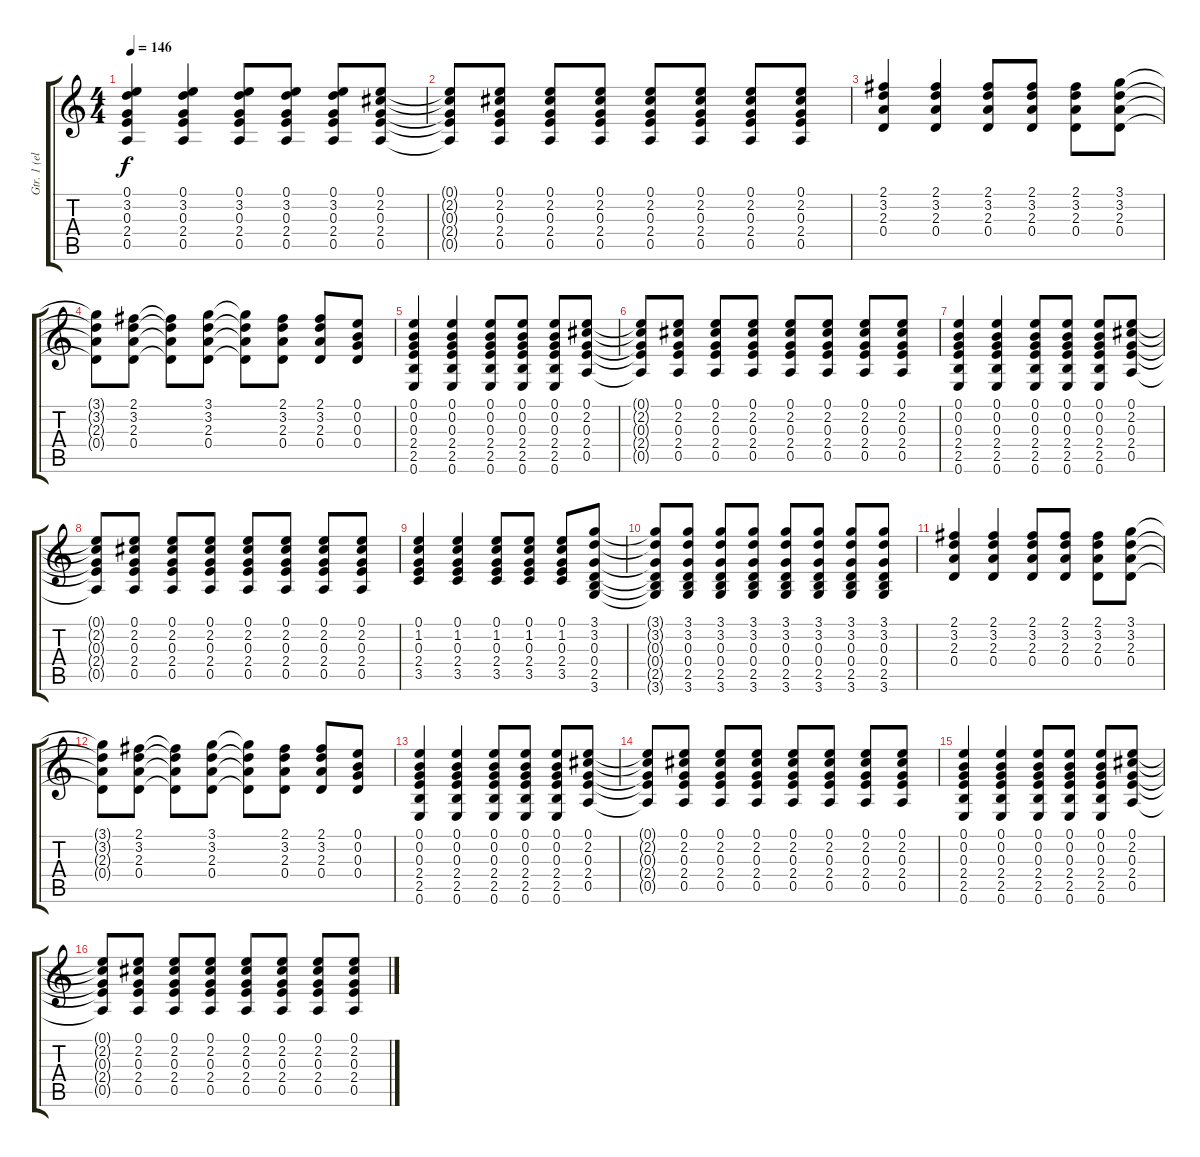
\track ("Gtr. 1 (electric)" "Gtr. 1 (el") {instrument distortionguitar}
\staff {score tabs}
\tuning (E4 B3 G3 D3 A2 E2) {hide}
\ts (4 4)
\tempo 146
\clef g2
\ks c
(0.1 3.2 0.3 2.4 0.5).4{dy f} (0.1 3.2 0.3 2.4 0.5).4 (0.1 3.2 0.3 2.4 0.5).8 (0.1 3.2 0.3 2.4 0.5).8 (0.1 3.2 0.3 2.4 0.5).8 (0.1 2.2 0.3 2.4 0.5).8 |
(0.1{t} 2.2{t} 0.3{t} 2.4{t} 0.5{t}).8 (0.1 2.2 0.3 2.4 0.5).8 (0.1 2.2 0.3 2.4 0.5).8 (0.1 2.2 0.3 2.4 0.5).8 (0.1 2.2 0.3 2.4 0.5).8 (0.1 2.2 0.3 2.4 0.5).8 (0.1 2.2 0.3 2.4 0.5).8 (0.1 2.2 0.3 2.4 0.5).8 |
(2.1 3.2 2.3 0.4).4 (2.1 3.2 2.3 0.4).4 (2.1 3.2 2.3 0.4).8 (2.1 3.2 2.3 0.4).8 (2.1 3.2 2.3 0.4).8 (3.1 3.2 2.3 0.4).8 |
(3.1{t} 3.2{t} 2.3{t} 0.4{t}).8 (2.1 3.2 2.3 0.4).8 (2.1{t} 3.2{t} 2.3{t} 0.4{t}).8 (3.1 3.2 2.3 0.4).8 (3.1{t} 3.2{t} 2.3{t} 0.4{t}).8 (2.1 3.2 2.3 0.4).8 (2.1 3.2 2.3 0.4).8 (0.1 0.2 0.3 0.4).8 |
(0.1 0.2 0.3 2.4 2.5 0.6).4 (0.1 0.2 0.3 2.4 2.5 0.6).4 (0.1 0.2 0.3 2.4 2.5 0.6).8 (0.1 0.2 0.3 2.4 2.5 0.6).8 (0.1 0.2 0.3 2.4 2.5 0.6).8 (0.1 2.2 0.3 2.4 0.5).8 |
(0.1{t} 2.2{t} 0.3{t} 2.4{t} 0.5{t}).8 (0.1 2.2 0.3 2.4 0.5).8 (0.1 2.2 0.3 2.4 0.5).8 (0.1 2.2 0.3 2.4 0.5).8 (0.1 2.2 0.3 2.4 0.5).8 (0.1 2.2 0.3 2.4 0.5).8 (0.1 2.2 0.3 2.4 0.5).8 (0.1 2.2 0.3 2.4 0.5).8 |
(0.1 0.2 0.3 2.4 2.5 0.6).4 (0.1 0.2 0.3 2.4 2.5 0.6).4 (0.1 0.2 0.3 2.4 2.5 0.6).8 (0.1 0.2 0.3 2.4 2.5 0.6).8 (0.1 0.2 0.3 2.4 2.5 0.6).8 (0.1 2.2 0.3 2.4 0.5).8 |
(0.1{t} 2.2{t} 0.3{t} 2.4{t} 0.5{t}).8 (0.1 2.2 0.3 2.4 0.5).8 (0.1 2.2 0.3 2.4 0.5).8 (0.1 2.2 0.3 2.4 0.5).8 (0.1 2.2 0.3 2.4 0.5).8 (0.1 2.2 0.3 2.4 0.5).8 (0.1 2.2 0.3 2.4 0.5).8 (0.1 2.2 0.3 2.4 0.5).8 |
(0.1 1.2 0.3 2.4 3.5).4 (0.1 1.2 0.3 2.4 3.5).4 (0.1 1.2 0.3 2.4 3.5).8 (0.1 1.2 0.3 2.4 3.5).8 (0.1 1.2 0.3 2.4 3.5).8 (3.1 3.2 0.3 0.4 2.5 3.6).8 |
(3.1{t} 3.2{t} 0.3{t} 0.4{t} 2.5{t} 3.6{t}).8 (3.1 3.2 0.3 0.4 2.5 3.6).8 (3.1 3.2 0.3 0.4 2.5 3.6).8 (3.1 3.2 0.3 0.4 2.5 3.6).8 (3.1 3.2 0.3 0.4 2.5 3.6).8 (3.1 3.2 0.3 0.4 2.5 3.6).8 (3.1 3.2 0.3 0.4 2.5 3.6).8 (3.1 3.2 0.3 0.4 2.5 3.6).8 |
(2.1 3.2 2.3 0.4).4 (2.1 3.2 2.3 0.4).4 (2.1 3.2 2.3 0.4).8 (2.1 3.2 2.3 0.4).8 (2.1 3.2 2.3 0.4).8 (3.1 3.2 2.3 0.4).8 |
(3.1{t} 3.2{t} 2.3{t} 0.4{t}).8 (2.1 3.2 2.3 0.4).8 (2.1{t} 3.2{t} 2.3{t} 0.4{t}).8 (3.1 3.2 2.3 0.4).8 (3.1{t} 3.2{t} 2.3{t} 0.4{t}).8 (2.1 3.2 2.3 0.4).8 (2.1 3.2 2.3 0.4).8 (0.1 0.2 0.3 0.4).8 |
(0.1 0.2 0.3 2.4 2.5 0.6).4 (0.1 0.2 0.3 2.4 2.5 0.6).4 (0.1 0.2 0.3 2.4 2.5 0.6).8 (0.1 0.2 0.3 2.4 2.5 0.6).8 (0.1 0.2 0.3 2.4 2.5 0.6).8 (0.1 2.2 0.3 2.4 0.5).8 |
(0.1{t} 2.2{t} 0.3{t} 2.4{t} 0.5{t}).8 (0.1 2.2 0.3 2.4 0.5).8 (0.1 2.2 0.3 2.4 0.5).8 (0.1 2.2 0.3 2.4 0.5).8 (0.1 2.2 0.3 2.4 0.5).8 (0.1 2.2 0.3 2.4 0.5).8 (0.1 2.2 0.3 2.4 0.5).8 (0.1 2.2 0.3 2.4 0.5).8 |
(0.1 0.2 0.3 2.4 2.5 0.6).4 (0.1 0.2 0.3 2.4 2.5 0.6).4 (0.1 0.2 0.3 2.4 2.5 0.6).8 (0.1 0.2 0.3 2.4 2.5 0.6).8 (0.1 0.2 0.3 2.4 2.5 0.6).8 (0.1 2.2 0.3 2.4 0.5).8 |
(0.1{t} 2.2{t} 0.3{t} 2.4{t} 0.5{t}).8 (0.1 2.2 0.3 2.4 0.5).8 (0.1 2.2 0.3 2.4 0.5).8 (0.1 2.2 0.3 2.4 0.5).8 (0.1 2.2 0.3 2.4 0.5).8 (0.1 2.2 0.3 2.4 0.5).8 (0.1 2.2 0.3 2.4 0.5).8 (0.1 2.2 0.3 2.4 0.5).8
